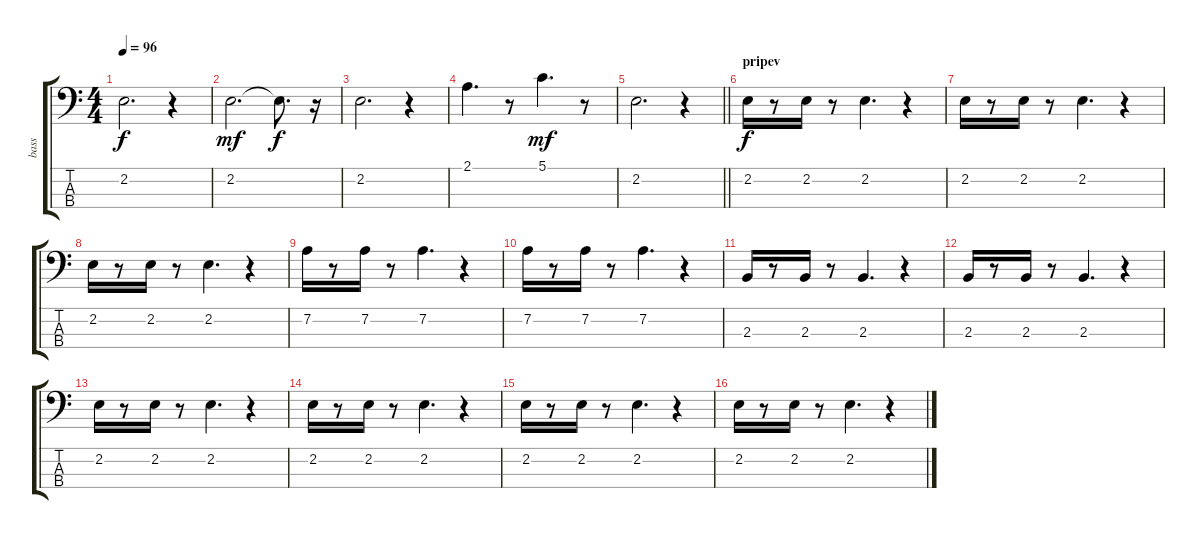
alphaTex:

\track ("bass" "bass") {instrument electricbassfinger}
\staff {score tabs}
\tuning (G2 D2 A1 E1) {hide}
\ts (4 4)
\tempo 96
\clef f4
\ks c
2.2.2{d dy f} r.4 |
2.2.2{d dy mf} 2.2{t}.8{d dy f} r.16 |
2.2.2{d} r.4 |
2.1.4{d} r.8 5.1.4{d dy mf} r.8 |
\barLineRight lightlight
2.2.2{d} r.4 |
\section ("" "pripev")
2.2.16{dy f} r.8 2.2.16 r.8 2.2.4{d} r.4 |
2.2.16 r.8 2.2.16 r.8 2.2.4{d} r.4 |
2.2.16 r.8 2.2.16 r.8 2.2.4{d} r.4 |
7.2.16 r.8 7.2.16 r.8 7.2.4{d} r.4 |
7.2.16 r.8 7.2.16 r.8 7.2.4{d} r.4 |
2.3.16 r.8 2.3.16 r.8 2.3.4{d} r.4 |
2.3.16 r.8 2.3.16 r.8 2.3.4{d} r.4 |
2.2.16 r.8 2.2.16 r.8 2.2.4{d} r.4 |
2.2.16 r.8 2.2.16 r.8 2.2.4{d} r.4 |
2.2.16 r.8 2.2.16 r.8 2.2.4{d} r.4 |
2.2.16 r.8 2.2.16 r.8 2.2.4{d} r.4
